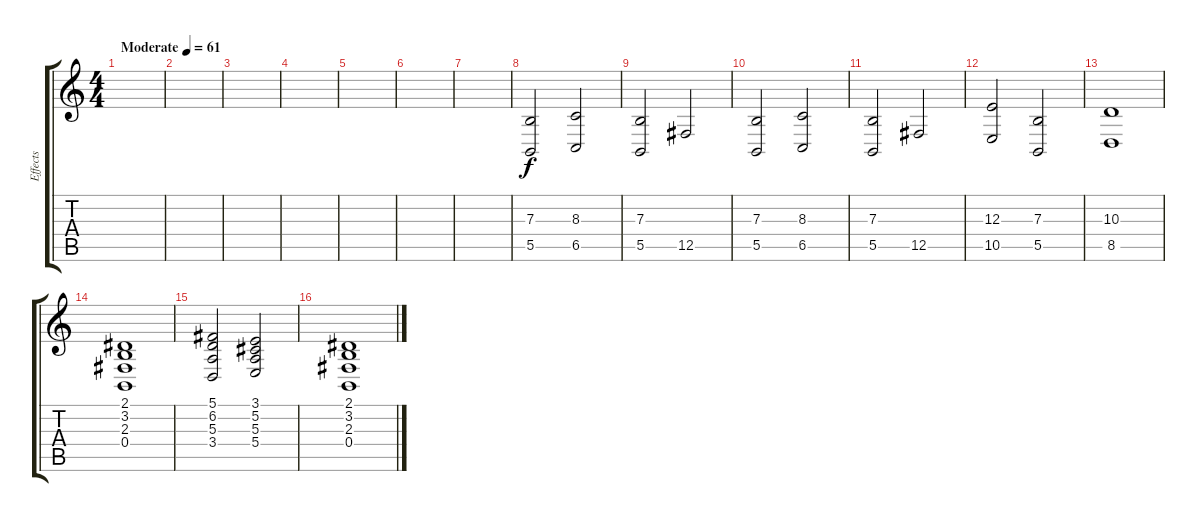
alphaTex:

\track ("Effects" "Effects") {instrument stringensemble1}
\staff {score tabs}
\tuning (Db4 Ab3 E3 B2 Gb2 B1) {hide}
\ts (4 4)
\tempo (61 "Moderate")
\clef g2
\ks c
|
|
|
|
|
|
|
(7.3 5.5).2 (8.3 6.5).2 |
(7.3 5.5).2 12.5.2 |
(7.3 5.5).2 (8.3 6.5).2 |
(7.3 5.5).2 12.5.2 |
(12.3 10.5).2 (7.3 5.5).2 |
(10.3 8.5).1 |
(2.1 3.2 2.3 0.4).1 |
(5.1 6.2 5.3 3.4).2 (3.1 5.2 5.3 5.4).2 |
(2.1 3.2 2.3 0.4).1
